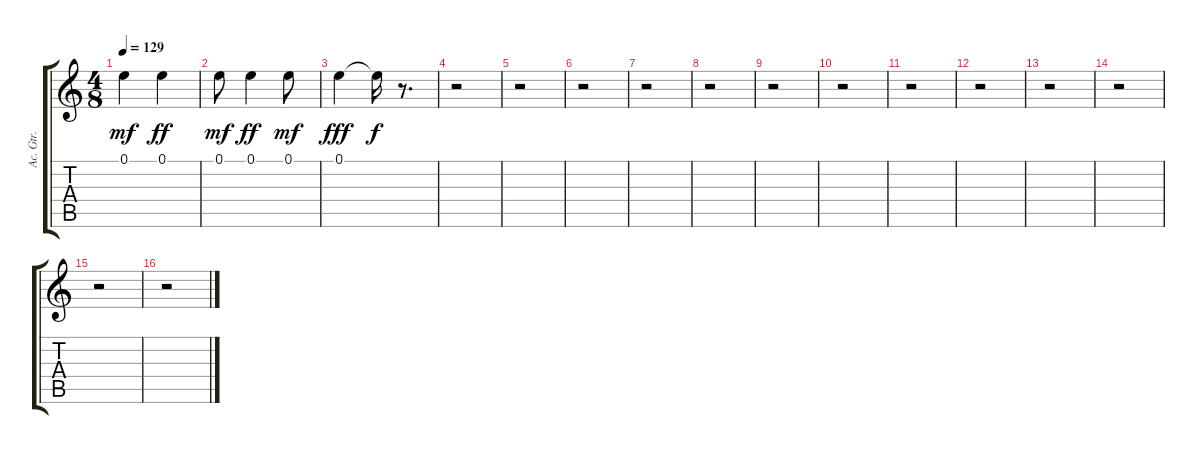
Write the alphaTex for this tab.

\track ("Ac. Gtr." "Ac. Gtr.") {instrument acousticguitarsteel}
\staff {score tabs}
\tuning (E4 B3 G3 D3 A2 E2) {hide}
\ts (4 8)
\tempo 129
\clef g2
\ks c
0.1.4{dy mf} 0.1.4{dy ff} |
0.1.8{dy mf} 0.1.4{dy ff} 0.1.8{dy mf} |
0.1.4{dy fff} 0.1{t}.16{dy f} r.8{d} |
r.2 |
r.2 |
r.2 |
r.2 |
r.2 |
r.2 |
r.2 |
r.2 |
r.2 |
r.2 |
r.2 |
r.2 |
r.2
